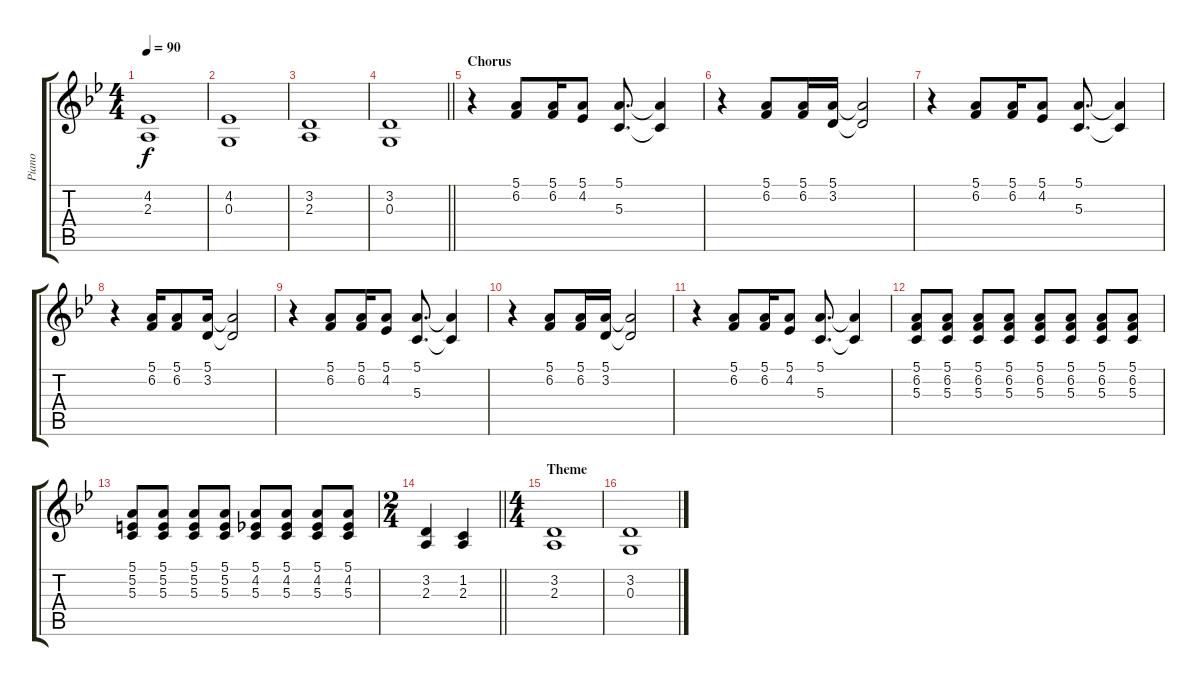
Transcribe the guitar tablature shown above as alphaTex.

\track ("Piano" "Piano") {instrument acousticgrandpiano}
\staff {score tabs}
\tuning (E4 B3 G3 D3 A2 E2) {hide}
\ts (4 4)
\tempo 90
\clef g2
\ks bb
(4.2 2.3).1{dy f} |
(4.2 0.3).1 |
(3.2 2.3).1 |
\barLineRight lightlight
(3.2 0.3).1 |
\section ("" "Chorus")
r.4 (5.1 6.2).8 (5.1 6.2).16 (5.1 4.2).8 (5.1 5.3).8{d} (5.1{t} 5.3{t}).4 |
r.4 (5.1 6.2).8 (5.1 6.2).16 (5.1 3.2).16 (5.1{t} 3.2{t}).2 |
r.4 (5.1 6.2).8 (5.1 6.2).16 (5.1 4.2).8 (5.1 5.3).8{d} (5.1{t} 5.3{t}).4 |
r.4 (5.1 6.2).16 (5.1 6.2).8 (5.1 3.2).16 (5.1{t} 3.2{t}).2 |
r.4 (5.1 6.2).8 (5.1 6.2).16 (5.1 4.2).8 (5.1 5.3).8{d} (5.1{t} 5.3{t}).4 |
r.4 (5.1 6.2).8 (5.1 6.2).16 (5.1 3.2).16 (5.1{t} 3.2{t}).2 |
r.4 (5.1 6.2).8 (5.1 6.2).16 (5.1 4.2).8 (5.1 5.3).8{d} (5.1{t} 5.3{t}).4 |
(5.1 6.2 5.3).8 (5.1 6.2 5.3).8 (5.1 6.2 5.3).8 (5.1 6.2 5.3).8 (5.1 6.2 5.3).8 (5.1 6.2 5.3).8 (5.1 6.2 5.3).8 (5.1 6.2 5.3).8 |
(5.1 5.2 5.3).8 (5.1 5.2 5.3).8 (5.1 5.2 5.3).8 (5.1 5.2 5.3).8 (5.1 4.2 5.3).8 (5.1 4.2 5.3).8 (5.1 4.2 5.3).8 (5.1 4.2 5.3).8 |
\ts (2 4)
\barLineRight lightlight
(3.2 2.3).4 (1.2 2.3).4 |
\ts (4 4)
\section ("" "Theme")
(3.2 2.3).1 |
(3.2 0.3).1
